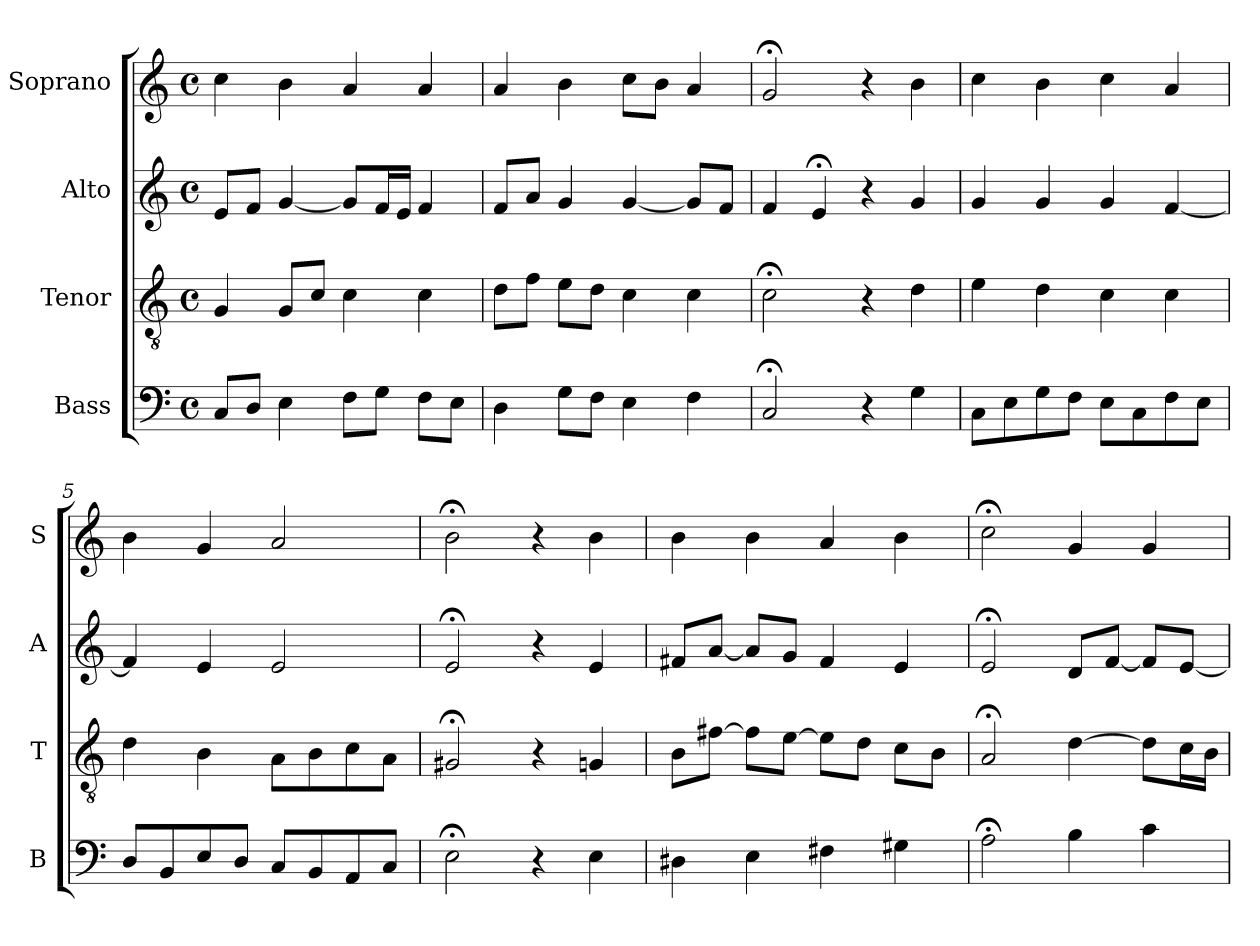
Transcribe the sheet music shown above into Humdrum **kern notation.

**kern	**kern	**kern	**kern
*part4	*part3	*part2	*part1
*staff4	*staff3	*staff2	*staff1
*I"Bass	*I"Tenor	*I"Alto	*I"Soprano
*I'B	*I'T	*I'A	*I'S
*clefF4	*clefGv2	*clefG2	*clefG2
*k[]	*k[]	*k[]	*k[]
*C:	*C:	*C:	*C:
*M4/4	*M4/4	*M4/4	*M4/4
*met(c)	*met(c)	*met(c)	*met(c)
*MM100	*MM100	*MM100	*MM100
=1	=1	=1	=1
8CL	4G	8eL	4cc
8DJ	.	8fJ	.
4E	8GL	[4g	4b
.	8cJ	.	.
8FL	4c	8gL]	4a
8GJ	.	16fL	.
.	.	16eJJ	.
8FL	4c	4f	4a
8EJ	.	.	.
=2	=2	=2	=2
4D	8dL	8fL	4a
.	8fJ	8aJ	.
8GL	8eL	4g	4b
8FJ	8dJ	.	.
4E	4c	[4g	8ccL
.	.	.	8bJ
4F	4c	8gL]	4a
.	.	8fJ	.
=3	=3	=3	=3
2C;<	2c;<	4f	2g;<
.	.	4e;<	.
4r	4r	4r	4r
4G	4d	4g	4b
=4	=4	=4	=4
8CL	4e	4g	4cc
8E	.	.	.
8G	4d	4g	4b
8FJ	.	.	.
8EL	4c	4g	4cc
8C	.	.	.
8F	4c	[4f	4a
8EJ	.	.	.
=5	=5	=5	=5
8DiL	4di	4fi]	4bi
8BB	.	.	.
8E	4B	4e	4g
8DJ	.	.	.
8CL	8AL	2e	2a
8BB	8B	.	.
8AA	8c	.	.
8CJ	8AJ	.	.
=6	=6	=6	=6
2E;<	2G#X;<	2e;<	2b;<
4r	4r	4r	4r
4E	4Gn	4e	4b
=7	=7	=7	=7
4D#X	8BL	8f#XL	4b
.	[8f#XJ	[8aJ	.
4E	8f#L]	8aL]	4b
.	[8eJ	8gJ	.
4F#X	8eL]	4f#	4a
.	8dJ	.	.
4G#X	8cL	4e	4b
.	8BJ	.	.
=8	=8	=8	=8
2A;<	2A;<	2e;<	2cc;<
4B	[4d	8dL	4g
.	.	[8fJ	.
4c	8dL]	8fL]	4g
.	16cL	[8eJ	.
.	16BJJ	.	.
=	=	=	=
*-	*-	*-	*-
